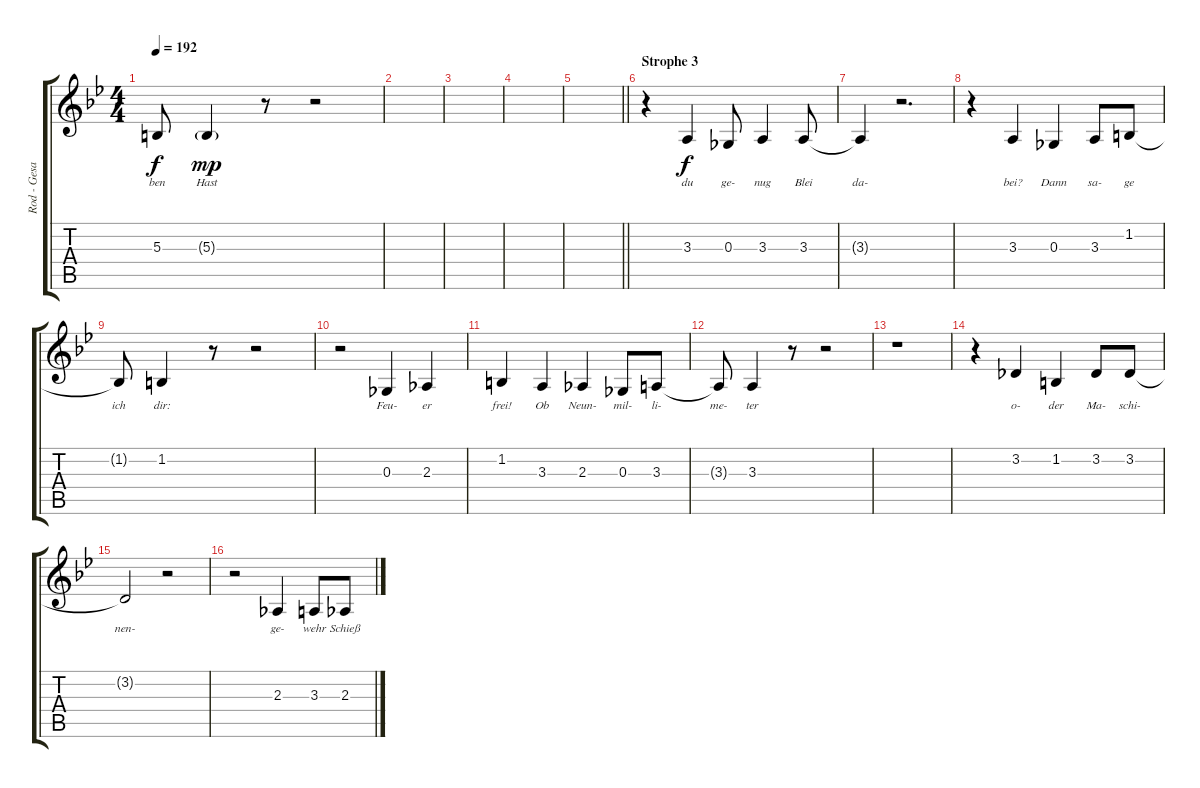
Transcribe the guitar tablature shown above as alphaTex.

\track ("Rod - Gesang" "Rod - Gesa") {instrument lead8bassandlead}
\staff {score tabs}
\tuning (Eb4 Bb3 Gb3 Db3 Ab2 Eb2) {hide}
\ts (4 4)
\tempo 192
\clef g2
\ks bb
5.3{t}.8{lyrics (0 "ben") lyrics (1 "") lyrics (2 "") lyrics (3 "") lyrics (4 "") dy f} 5.3{g}.4{lyrics (0 "Hast") lyrics (1 "") lyrics (2 "") lyrics (3 "") lyrics (4 "") dy mp} r.8 r.2 |
|
|
|
\barLineRight lightlight
|
\section ("" "Strophe 3")
r.4 3.3.4{lyrics (0 "du") lyrics (1 "") lyrics (2 "") lyrics (3 "") lyrics (4 "") dy f} 0.3.8{lyrics (0 "ge-") lyrics (1 "") lyrics (2 "") lyrics (3 "") lyrics (4 "")} 3.3.4{lyrics (0 "nug") lyrics (1 "") lyrics (2 "") lyrics (3 "") lyrics (4 "")} 3.3.8{lyrics (0 "Blei") lyrics (1 "") lyrics (2 "") lyrics (3 "") lyrics (4 "")} |
3.3{t}.4{lyrics (0 "da-") lyrics (1 "") lyrics (2 "") lyrics (3 "") lyrics (4 "")} r.2{d} |
r.4 3.3.4{lyrics (0 "bei?") lyrics (1 "") lyrics (2 "") lyrics (3 "") lyrics (4 "")} 0.3.4{lyrics (0 "Dann") lyrics (1 "") lyrics (2 "") lyrics (3 "") lyrics (4 "")} 3.3.8{lyrics (0 "sa-") lyrics (1 "") lyrics (2 "") lyrics (3 "") lyrics (4 "")} 1.2.8{lyrics (0 "ge") lyrics (1 "") lyrics (2 "") lyrics (3 "") lyrics (4 "")} |
1.2{t}.8{lyrics (0 "ich") lyrics (1 "") lyrics (2 "") lyrics (3 "") lyrics (4 "")} 1.2.4{lyrics (0 "dir:") lyrics (1 "") lyrics (2 "") lyrics (3 "") lyrics (4 "")} r.8 r.2 |
r.2 0.3.4{lyrics (0 "Feu-") lyrics (1 "") lyrics (2 "") lyrics (3 "") lyrics (4 "")} 2.3.4{lyrics (0 "er") lyrics (1 "") lyrics (2 "") lyrics (3 "") lyrics (4 "")} |
1.2.4{lyrics (0 "frei!") lyrics (1 "") lyrics (2 "") lyrics (3 "") lyrics (4 "")} 3.3.4{lyrics (0 "Ob") lyrics (1 "") lyrics (2 "") lyrics (3 "") lyrics (4 "")} 2.3.4{lyrics (0 "Neun-") lyrics (1 "") lyrics (2 "") lyrics (3 "") lyrics (4 "")} 0.3.8{lyrics (0 "mil-") lyrics (1 "") lyrics (2 "") lyrics (3 "") lyrics (4 "")} 3.3.8{lyrics (0 "li-") lyrics (1 "") lyrics (2 "") lyrics (3 "") lyrics (4 "")} |
3.3{t}.8{lyrics (0 "me-") lyrics (1 "") lyrics (2 "") lyrics (3 "") lyrics (4 "")} 3.3.4{lyrics (0 "ter") lyrics (1 "") lyrics (2 "") lyrics (3 "") lyrics (4 "")} r.8 r.2 |
r.1 |
r.4 3.2.4{lyrics (0 "o-") lyrics (1 "") lyrics (2 "") lyrics (3 "") lyrics (4 "")} 1.2.4{lyrics (0 "der") lyrics (1 "") lyrics (2 "") lyrics (3 "") lyrics (4 "")} 3.2.8{lyrics (0 "Ma-") lyrics (1 "") lyrics (2 "") lyrics (3 "") lyrics (4 "")} 3.2.8{lyrics (0 "schi-") lyrics (1 "") lyrics (2 "") lyrics (3 "") lyrics (4 "")} |
3.2{t}.2{lyrics (0 "nen-") lyrics (1 "") lyrics (2 "") lyrics (3 "") lyrics (4 "")} r.2 |
r.2 2.3.4{lyrics (0 "ge-") lyrics (1 "") lyrics (2 "") lyrics (3 "") lyrics (4 "")} 3.3.8{lyrics (0 "wehr") lyrics (1 "") lyrics (2 "") lyrics (3 "") lyrics (4 "")} 2.3.8{lyrics (0 "Schieß") lyrics (1 "") lyrics (2 "") lyrics (3 "") lyrics (4 "")}
